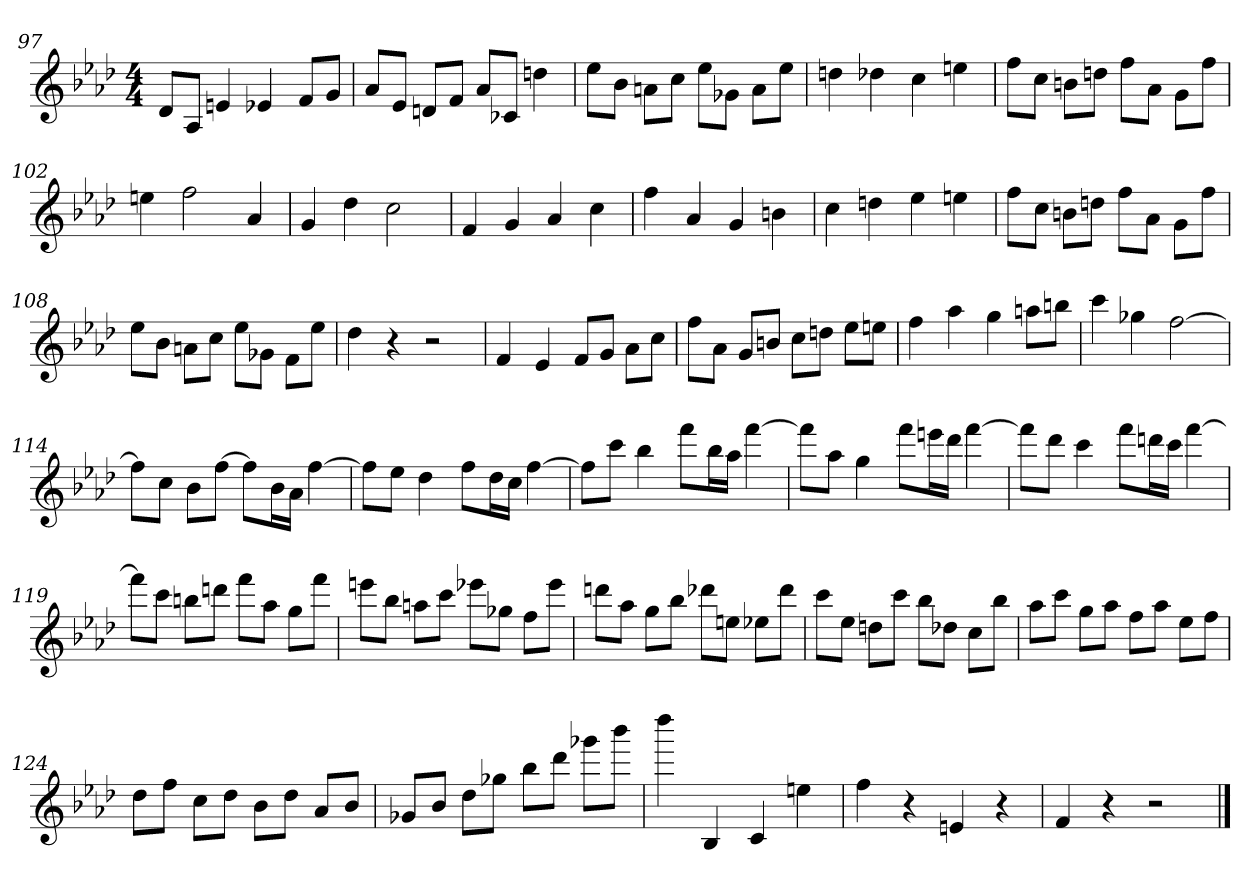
**kern
*part1
*staff1
*clefG2
*k[b-e-a-d-]
*A-:
*M4/4
=97
8d-/L
8A-/J
4en
4e-X
8f/L
8g/J
=98
8a-/L
8e-/J
8dn/L
8f/J
8a-/L
8c-X/J
4ddn
=99
8ee-\L
8b-\J
8an\L
8cc\J
8ee-\L
8g-X\J
8a\L
8ee-\J
=100
4ddn
4dd-X
4cc
4een
=101
8ff\L
8cc\J
8bn\L
8ddn\J
8ff\L
8a-\J
8g\L
8ff\J
=102
4een
2ff
4a-
=103
4g
4dd-
2cc
=104
4f
4g
4a-
4cc
=105
4ff
4a-
4g
4bn
=106
4cc
4ddn
4ee-
4een
=107
8ff\L
8cc\J
8bn\L
8ddn\J
8ff\L
8a-\J
8g\L
8ff\J
=108
8ee-\L
8b-\J
8an\L
8cc\J
8ee-\L
8g-X\J
8f\L
8ee-\J
=109
4dd-
4r
2r
=110
4f
4e-
8f/L
8g/J
8a-\L
8cc\J
=111
8ff\L
8a-\J
8g/L
8bn/J
8cc\L
8ddn\J
8ee-\L
8een\J
=112
4ff
4aa-
4gg
8aan\L
8bbn\J
=113
4ccc
4gg-X
[2ff
=114
8ff\L]
8cc\J
8b-\L
[8ff\J
8ff\L]
16b-\L
16a-\JJ
[4ff
=115
8ff\L]
8ee-\J
4dd-
8ff\L
16dd-\L
16cc\JJ
[4ff
=116
8ff\L]
8ccc\J
4bb-
8fff\L
16bb-\L
16aa-\JJ
[4fff
=117
8fff\L]
8aa-\J
4gg
8fff\L
16eeen\L
16ddd-\JJ
[4fff
=118
8fff\L]
8ddd-\J
4ccc
8fff\L
16dddn\L
16ccc\JJ
[4fff
=119
8fff\L]
8ccc\J
8bbn\L
8dddn\J
8fff\L
8aa-\J
8gg\L
8fff\J
=120
8eeen\L
8bb-\J
8aan\L
8ccc\J
8eee-X\L
8gg-X\J
8ff\L
8eee-\J
=121
8dddn\L
8aa-\J
8gg\L
8bb-\J
8ddd-X\L
8een\J
8ee-X\L
8ddd-\J
=122
8ccc\L
8ee-\J
8ddn\L
8ccc\J
8bb-\L
8dd-X\J
8cc\L
8bb-\J
=123
8aa-\L
8ccc\J
8gg\L
8aa-\J
8ff\L
8aa-\J
8ee-\L
8ff\J
=124
8dd-\L
8ff\J
8cc\L
8dd-\J
8b-\L
8dd-\J
8a-/L
8b-/J
=125
8g-X/L
8b-/J
8dd-\L
8gg-X\J
8bb-\L
8ddd-\J
8ggg-X\L
8bbb-\J
=126
4dddd-
4B-
4c
4een
=127
4ff
4r
4en
4r
=128
4f
4r
2r
==
*-
